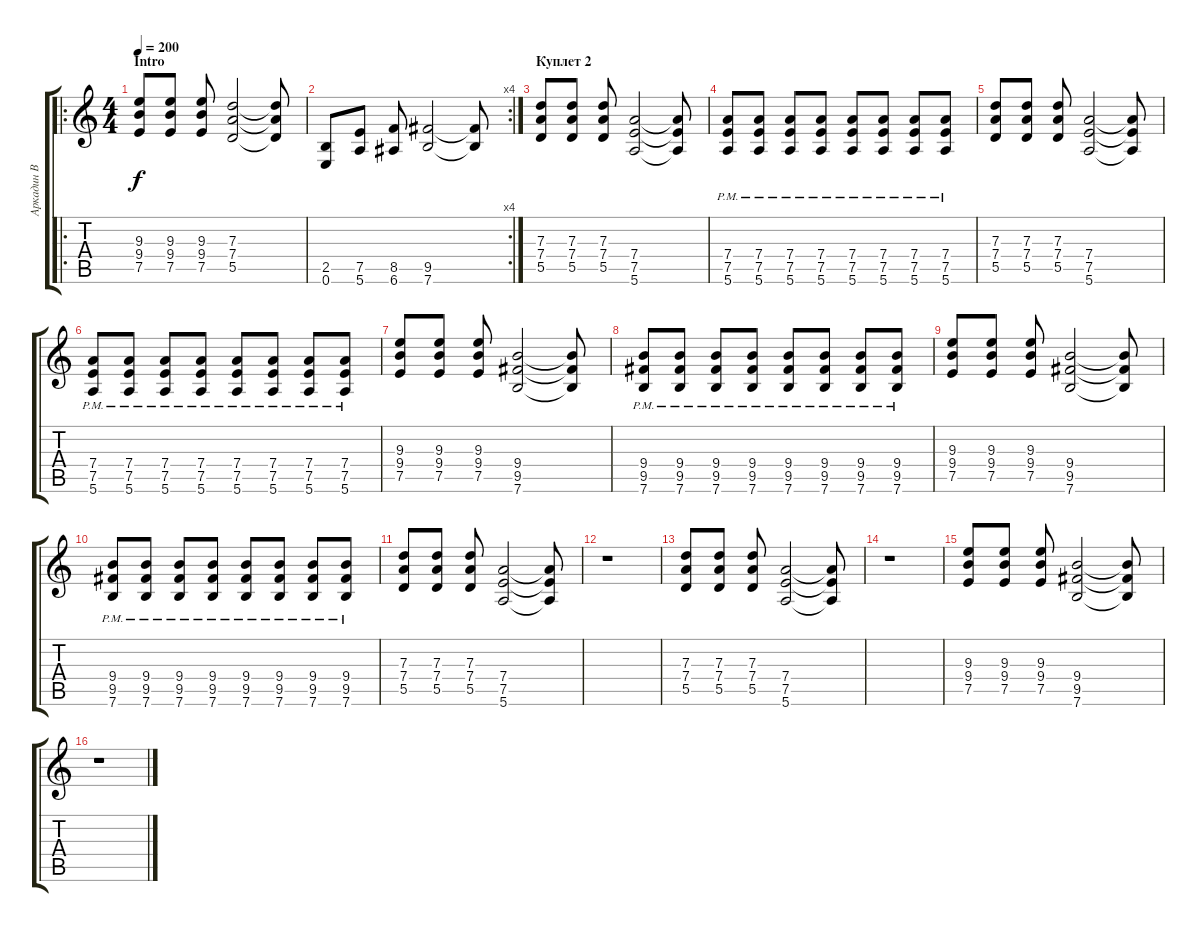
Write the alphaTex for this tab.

\track ("Аркадин В" "Аркадин В") {instrument distortionguitar}
\staff {score tabs}
\tuning (E4 B3 G3 D3 A2 E2) {hide}
\ro
\ts (4 4)
\section ("" "Intro")
\tempo 200
\clef g2
\ks c
(9.3 9.4 7.5).8{dy f} (9.3 9.4 7.5).8 (9.3 9.4 7.5).8 (7.3 7.4 5.5).2 (7.3{t} 7.4{t} 5.5{t}).8 |
\rc 4
(2.5 0.6).8 (7.5 5.6).8 (8.5 6.6).8 (9.5 7.6).2 (9.5{t} 7.6{t}).8 |
\section ("" "Куплет 2")
(7.3 7.4 5.5).8 (7.3 7.4 5.5).8 (7.3 7.4 5.5).8 (7.4 7.5 5.6).2 (7.4{t} 7.5{t} 5.6{t}).8 |
(7.4{pm} 7.5{pm} 5.6{pm}).8 (7.4{pm} 7.5{pm} 5.6{pm}).8 (7.4{pm} 7.5{pm} 5.6{pm}).8 (7.4{pm} 7.5{pm} 5.6{pm}).8 (7.4{pm} 7.5{pm} 5.6{pm}).8 (7.4{pm} 7.5{pm} 5.6{pm}).8 (7.4{pm} 7.5{pm} 5.6{pm}).8 (7.4{pm} 7.5{pm} 5.6{pm}).8 |
(7.3 7.4 5.5).8 (7.3 7.4 5.5).8 (7.3 7.4 5.5).8 (7.4 7.5 5.6).2 (7.4{t} 7.5{t} 5.6{t}).8 |
(7.4{pm} 7.5{pm} 5.6{pm}).8 (7.4{pm} 7.5{pm} 5.6{pm}).8 (7.4{pm} 7.5{pm} 5.6{pm}).8 (7.4{pm} 7.5{pm} 5.6{pm}).8 (7.4{pm} 7.5{pm} 5.6{pm}).8 (7.4{pm} 7.5{pm} 5.6{pm}).8 (7.4{pm} 7.5{pm} 5.6{pm}).8 (7.4{pm} 7.5{pm} 5.6{pm}).8 |
(9.3 9.4 7.5).8 (9.3 9.4 7.5).8 (9.3 9.4 7.5).8 (9.4 9.5 7.6).2 (9.4{t} 9.5{t} 7.6{t}).8 |
(9.4{pm} 9.5{pm} 7.6{pm}).8 (9.4{pm} 9.5{pm} 7.6{pm}).8 (9.4{pm} 9.5{pm} 7.6{pm}).8 (9.4{pm} 9.5{pm} 7.6{pm}).8 (9.4{pm} 9.5{pm} 7.6{pm}).8 (9.4{pm} 9.5{pm} 7.6{pm}).8 (9.4{pm} 9.5{pm} 7.6{pm}).8 (9.4{pm} 9.5{pm} 7.6{pm}).8 |
(9.3 9.4 7.5).8 (9.3 9.4 7.5).8 (9.3 9.4 7.5).8 (9.4 9.5 7.6).2 (9.4{t} 9.5{t} 7.6{t}).8 |
(9.4{pm} 9.5{pm} 7.6{pm}).8 (9.4{pm} 9.5{pm} 7.6{pm}).8 (9.4{pm} 9.5{pm} 7.6{pm}).8 (9.4{pm} 9.5{pm} 7.6{pm}).8 (9.4{pm} 9.5{pm} 7.6{pm}).8 (9.4{pm} 9.5{pm} 7.6{pm}).8 (9.4{pm} 9.5{pm} 7.6{pm}).8 (9.4{pm} 9.5{pm} 7.6{pm}).8 |
(7.3 7.4 5.5).8 (7.3 7.4 5.5).8 (7.3 7.4 5.5).8 (7.4 7.5 5.6).2 (7.4{t} 7.5{t} 5.6{t}).8 |
r.1 |
(7.3 7.4 5.5).8 (7.3 7.4 5.5).8 (7.3 7.4 5.5).8 (7.4 7.5 5.6).2 (7.4{t} 7.5{t} 5.6{t}).8 |
r.1 |
(9.3 9.4 7.5).8 (9.3 9.4 7.5).8 (9.3 9.4 7.5).8 (9.4 9.5 7.6).2 (9.4{t} 9.5{t} 7.6{t}).8 |
r.1
